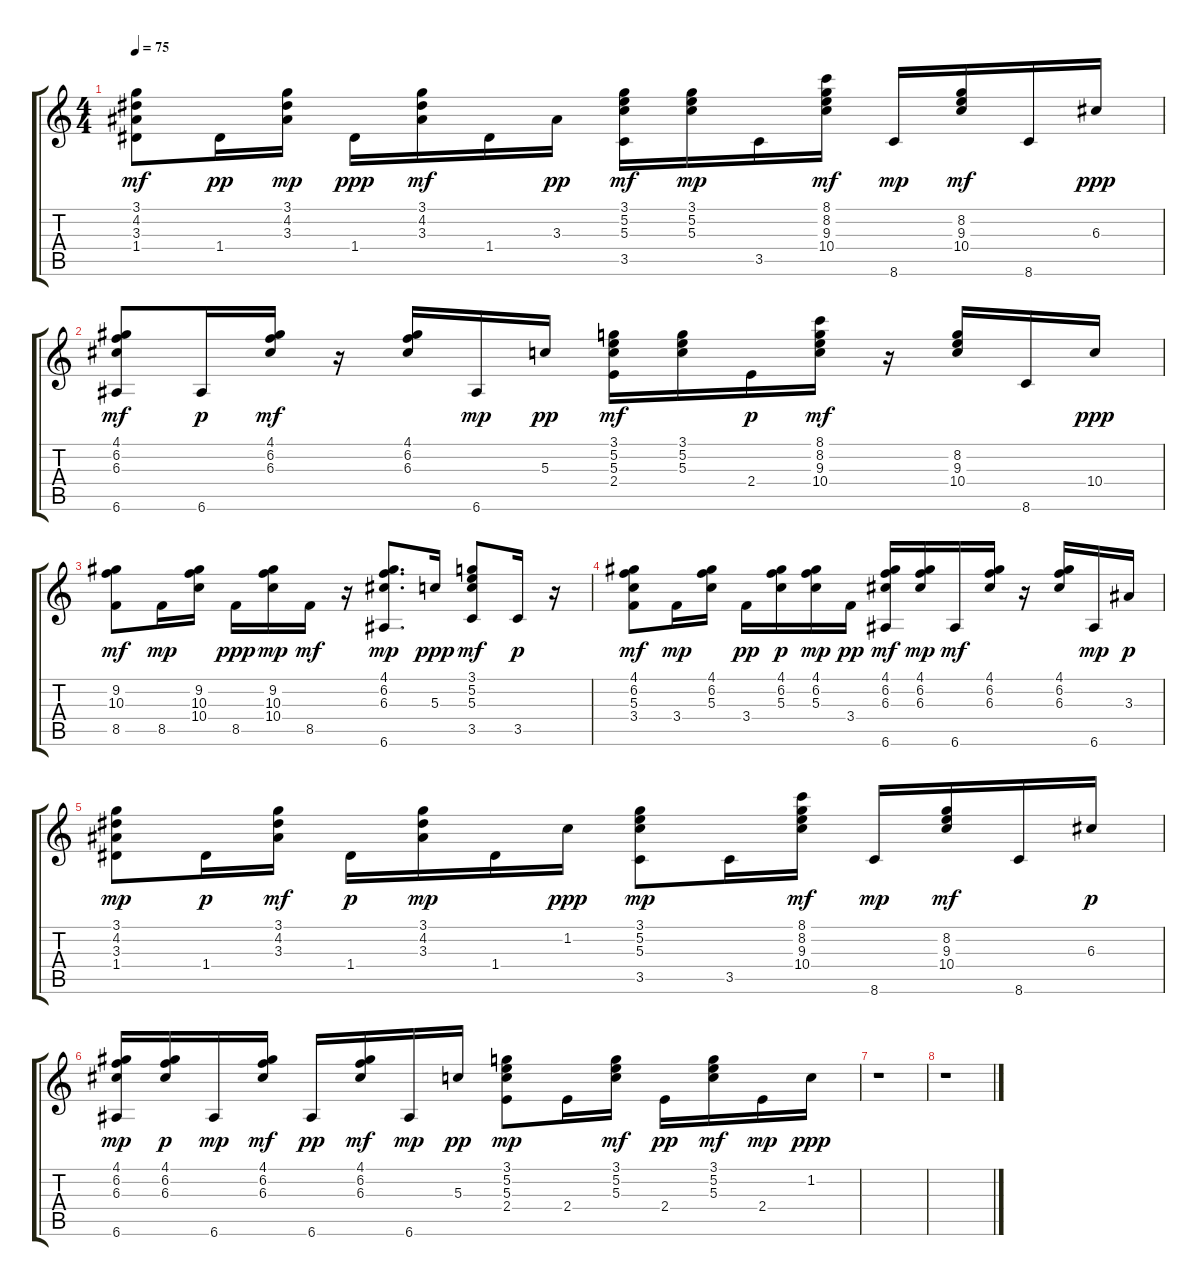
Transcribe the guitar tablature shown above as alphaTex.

\track "" {instrument acousticguitarsteel}
\staff {score tabs}
\tuning (E4 B3 G3 D3 A2 E2) {hide}
\ts (4 4)
\tempo 75
\clef g2
\ks c
(3.1 4.2 3.3 1.4).8{dy mf} 1.4.16{dy pp} (3.1 4.2 3.3).16{dy mp} 1.4.16{dy ppp} (3.1 4.2 3.3).16{dy mf} 1.4.16 3.3.16{dy pp} (3.1 5.2 5.3 3.5).16{dy mf} (3.1 5.2 5.3).16{dy mp} 3.5.16 (8.1 8.2 9.3 10.4).16{dy mf} 8.6.16{dy mp} (8.2 9.3 10.4).16{dy mf} 8.6.16 6.3.16{dy ppp} |
(4.1 6.2 6.3 6.6).8{dy mf} 6.6.16{dy p} (4.1 6.2 6.3).16{dy mf} r.16 (4.1 6.2 6.3).16 6.6.16{dy mp} 5.3.16{dy pp} (3.1 5.2 5.3 2.4).16{dy mf} (3.1 5.2 5.3).16 2.4.16{dy p} (8.1 8.2 9.3 10.4).16{dy mf} r.16 (8.2 9.3 10.4).16 8.6.16 10.4.16{dy ppp} |
(9.2 10.3 8.5).8{dy mf} 8.5.16{dy mp} (9.2 10.3 10.4).16 8.5.16{dy ppp} (9.2 10.3 10.4).16{dy mp} 8.5.16{dy mf} r.16 (4.1 6.2 6.3 6.6).8{d dy mp} 5.3.16{dy ppp} (3.1 5.2 5.3 3.5).8{dy mf} 3.5.16{dy p} r.16 |
(4.1 6.2 5.3 3.4).8{dy mf} 3.4.16{dy mp} (4.1 6.2 5.3).16 3.4.16{dy pp} (4.1 6.2 5.3).16{dy p} (4.1 6.2 5.3).16{dy mp} 3.4.16{dy pp} (4.1 6.2 6.3 6.6).16{dy mf} (4.1 6.2 6.3).16{dy mp} 6.6.16{dy mf} (4.1 6.2 6.3).16 r.16 (4.1 6.2 6.3).16 6.6.16{dy mp} 3.3.16{dy p} |
(3.1 4.2 3.3 1.4).8{dy mp} 1.4.16{dy p} (3.1 4.2 3.3).16{dy mf} 1.4.16{dy p} (3.1 4.2 3.3).16{dy mp} 1.4.16 1.2.16{dy ppp} (3.1 5.2 5.3 3.5).8{dy mp} 3.5.16 (8.1 8.2 9.3 10.4).16{dy mf} 8.6.16{dy mp} (8.2 9.3 10.4).16{dy mf} 8.6.16 6.3.16{dy p} |
(4.1 6.2 6.3 6.6).16{dy mp} (4.1 6.2 6.3).16{dy p} 6.6.16{dy mp} (4.1 6.2 6.3).16{dy mf} 6.6.16{dy pp} (4.1 6.2 6.3).16{dy mf} 6.6.16{dy mp} 5.3.16{dy pp} (3.1 5.2 5.3 2.4).8{dy mp} 2.4.16 (3.1 5.2 5.3).16{dy mf} 2.4.16{dy pp} (3.1 5.2 5.3).16{dy mf} 2.4.16{dy mp} 1.2.16{dy ppp} |
r.1 |
r.1
